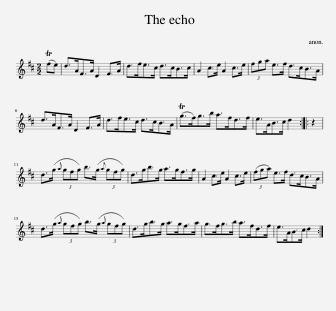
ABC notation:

X:1
L:1/8
M:2/2
I:linebreak $
K:D
V:1 treble
V:1
 (Tfe) | d>AF>A D2 F>A | d>fe>c d>cB>c | A2 c>e A2 c>e | (3fga e>f d>cB>A |$ %5
 d>AF>A D2 F>A | d>fe>c d>cB>A | (Tg>f)g>b a>fd>f | e>AB>c d2 :: z2 |$ %10
 d>(g{a} (3gfg) b>(g{a} (3gfg) | d>gb>g a>gf>g | A2 c>e A2 c>e | (3(fga) e>f d>cB>A |$ d>(g{a} (3gfg) b>(g{a} (3gfg) | %15
 d>gb>g a>gf>a | g>fg>b a>fd>f | e>AB>c d2 :| %18
